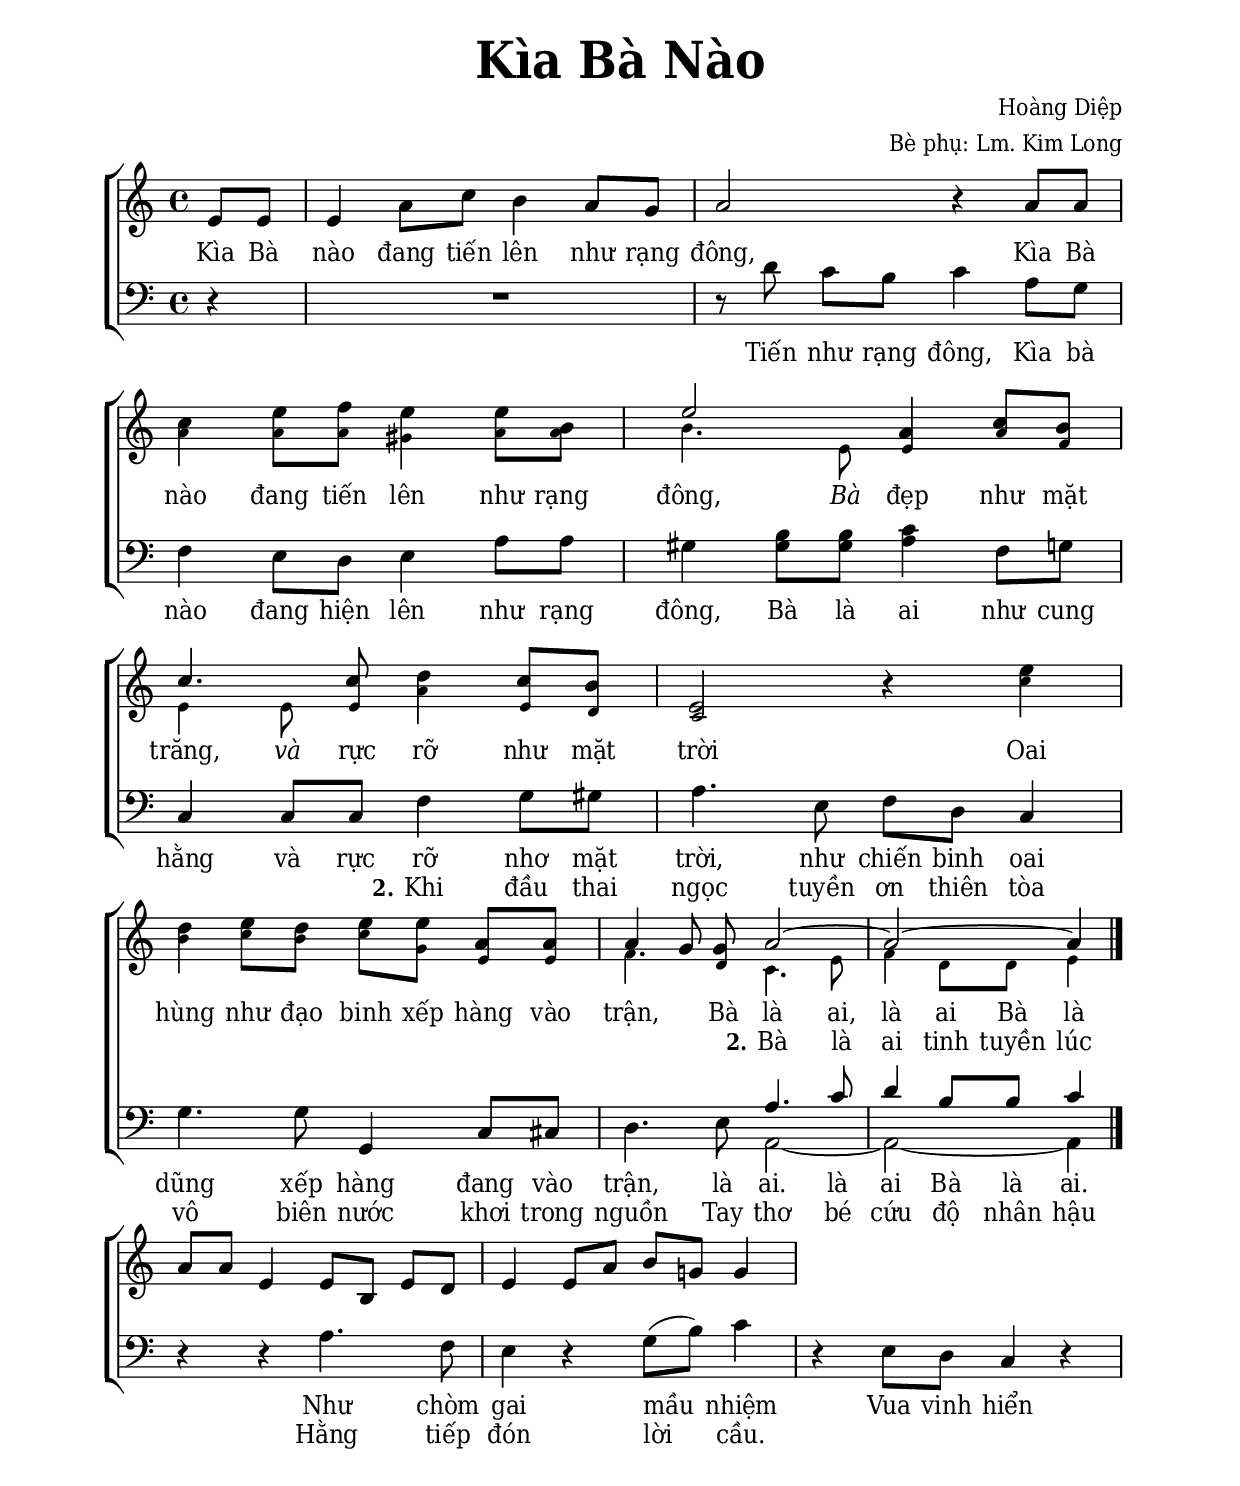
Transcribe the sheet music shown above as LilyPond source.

% Cài đặt chung
\version "2.22.1"
\include "english.ly"

\header {
  title = \markup { \fontsize #3 "Kìa Bà Nào" }
  composer = "Hoàng Diệp"
  arranger = "Bè phụ: Lm. Kim Long"
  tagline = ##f
}

% Nhạc
nhacDiepKhucSop = \relative c' {
  \partial 4 e8 e |
  e4 a8 c b4 a8 g |
  a2 r4 a8 a |
  c4 e8 f e4 e8 b |
  e2 a,4 c8 b |
  c4. c8 d4 c8 b |
  e,2 r4 e' |
  d4 e8 d e e a, a |
  a4 g8 g a2 ~ |
  \partial 2. a ~ a4 \bar "|." \break
  
  a8 a e4 e8 b e d |
  e4 e8 a b g! g4 |
  
}

nhacDiepKhucAlto = \relative c' {
  e8 e |
  e4 a8 c b4 a8 g |
  a2 r4 a8 a |
  a4 a8 a gs4 a8 a |
  b4. e,8 e4 a8 f |
  e4 e8 e a4 e8 d |
  c2 r4 c' |
  b4 c8 b c g e e |
  f4. d8 c4. e8 |
  f4 d8 d e4
}

nhacDiepKhucBas = \relative c' {
  r4 |
  R1
  r8 d c b c4 a8 g |
  f4 e8 d e4 a8 a |
  gs4 <b gs>8 <b gs> <c a>4 f,8 g! |
  c,4 c8 c f4 g8 gs |
  a4. e8 f d c4 |
  g'4. g8 g,4 c8 cs |
  d4. e8
  <<
    {
      \voiceOne
      a4. c8 |
      d4 b8 b c4
    }
    \new Voice = "splitpart" {
      \voiceTwo
      a,2 ~ |
      a ~ a4
    }
  >>
  \oneVoice
  
  r4 r a'4. f8 |
  e4 r g8 (b) c4 |
  r4 e,8 d c4 r |
  
}

% Lời
loiPhienKhucSopMot = \lyricmode {
  Kìa Bà nào đang tiến lên như rạng đông,
  Kìa Bà nào đang tiến lên như rạng đông,
  \override Lyrics.LyricText.font-shape = #'italic
  Bà
  \revert Lyrics.LyricText.font-shape
  đẹp như mặt trăng,
  \override Lyrics.LyricText.font-shape = #'italic
  và
  \revert Lyrics.LyricText.font-shape
  rực rỡ như mặt trời
  Oai hùng như đạo binh xếp hàng vào trận,
  Bà là ai, là ai
  Bà là ai.
  
  Bà là ai, như huệ giữa chòm gai,
  như hồng thiêng mầu nhiệm,
  như Đền Vua vinh hiển,
  như thành thánh Sa -- lem.
  Bà là ai, như hào quang Thiên Chúa,
  như mùa xuân không úa,
  như vì sao mai rạng,
  như chính cửa Thiên Đàng.
}

loiPhienKhucSopHai = \lyricmode {
  \repeat unfold 39 { _ }
  \set stanza = "2."
  Bà là ai tinh tuyền lúc đầu thai,
  xác hồn như ngọc tuyền,
  dư đầy ơn Thiên Chúa,
  như nguồn nước vô biên.
  Bà là ai, tay bồng Vua thơ bé,
  tay tràn ơn cứu thế,
  Đấng từ bi nhân hậu
  hằng tiếp đón lời cầu.
}

loiPhienKhucBasMot = \lyricmode {
  Tiến như rạng đông,
  Kìa bà nào đang hiện lên như rạng đông,
  Bà là ai như cung hằng
  và rực rỡ nhơ mặt trời,
  như chiến binh oai dũng
  xếp hàng đang vào trận, là ai.
  là ai Bà là ai.
  
  Như chòm gai
  mầu nhiệm
  Vua vinh hiển
  Sa -- lem thánh đô rạng ngời
  Như thiên tòa
  xuân mùa
  sao rạng
  Như chính của thiên đàng.
}

loiPhienKhucBasHai = \lyricmode {
  \repeat unfold 21 { _ }
  \set stanza = "2."
  Khi đầu thai
  ngọc tuyền
  ơn thiên tòa
  vô biên nước khơi trong nguồn
  Tay thơ bé
  cứu độ
  nhân hậu
  Hằng tiếp đón lời cầu.
}


% Dàn trang
\paper {
  #(set-paper-size "a4")
  top-margin = 20\mm
  bottom-margin = 20\mm
  left-margin = 20\mm
  right-margin = 20\mm
  indent = #0
  #(define fonts
    (make-pango-font-tree
      "Deja Vu Serif Condensed"
      "Deja Vu Serif Condensed"
      "Deja Vu Serif Condensed"
      (/ 20 20)))
  print-page-number = #f
  %page-count = #1
}

TongNhip = {
  \key c \major \time 4/4
  \set Timing.beamExceptions = #'()
  \set Timing.baseMoment = #(ly:make-moment 1/4)
  \set Timing.beatStructure = #'(1 1 1 1)
}

% Đổi kích thước nốt cho bè phụ
notBePhu =
#(define-music-function (font-size music) (number? ly:music?)
   (for-some-music
     (lambda (m)
       (if (music-is-of-type? m 'rhythmic-event)
           (begin
             (set! (ly:music-property m 'tweaks)
                   (cons `(font-size . ,font-size)
                         (ly:music-property m 'tweaks)))
             #t)
           #f))
     music)
   music)

\score {
  \new ChoirStaff <<
    \new Staff \with {
        \consists "Merge_rests_engraver"
        printPartCombineTexts = ##f
      }
      <<
      \new Voice \TongNhip \partCombine 
        \nhacDiepKhucSop
        \notBePhu -2 { \nhacDiepKhucAlto }
      \new NullVoice = beSop \nhacDiepKhucAlto
      \new Lyrics \lyricsto beSop \loiPhienKhucSopMot
      \new Lyrics \lyricsto beSop \loiPhienKhucSopHai
      >>
    \new Staff <<
        \clef "bass"
        \new Voice = beBas {
          \TongNhip \nhacDiepKhucBas
        }
      \new Lyrics \lyricsto beBas \loiPhienKhucBasMot
      \new Lyrics \lyricsto beBas \loiPhienKhucBasHai
    >>
  >>
  \layout {
    \override Lyrics.LyricSpace.minimum-distance = #1
    \override LyricHyphen.minimum-distance = #1
    \override Score.BarNumber.break-visibility = ##(#f #f #f)
    \override Score.SpacingSpanner.uniform-stretching = ##t
  }
}